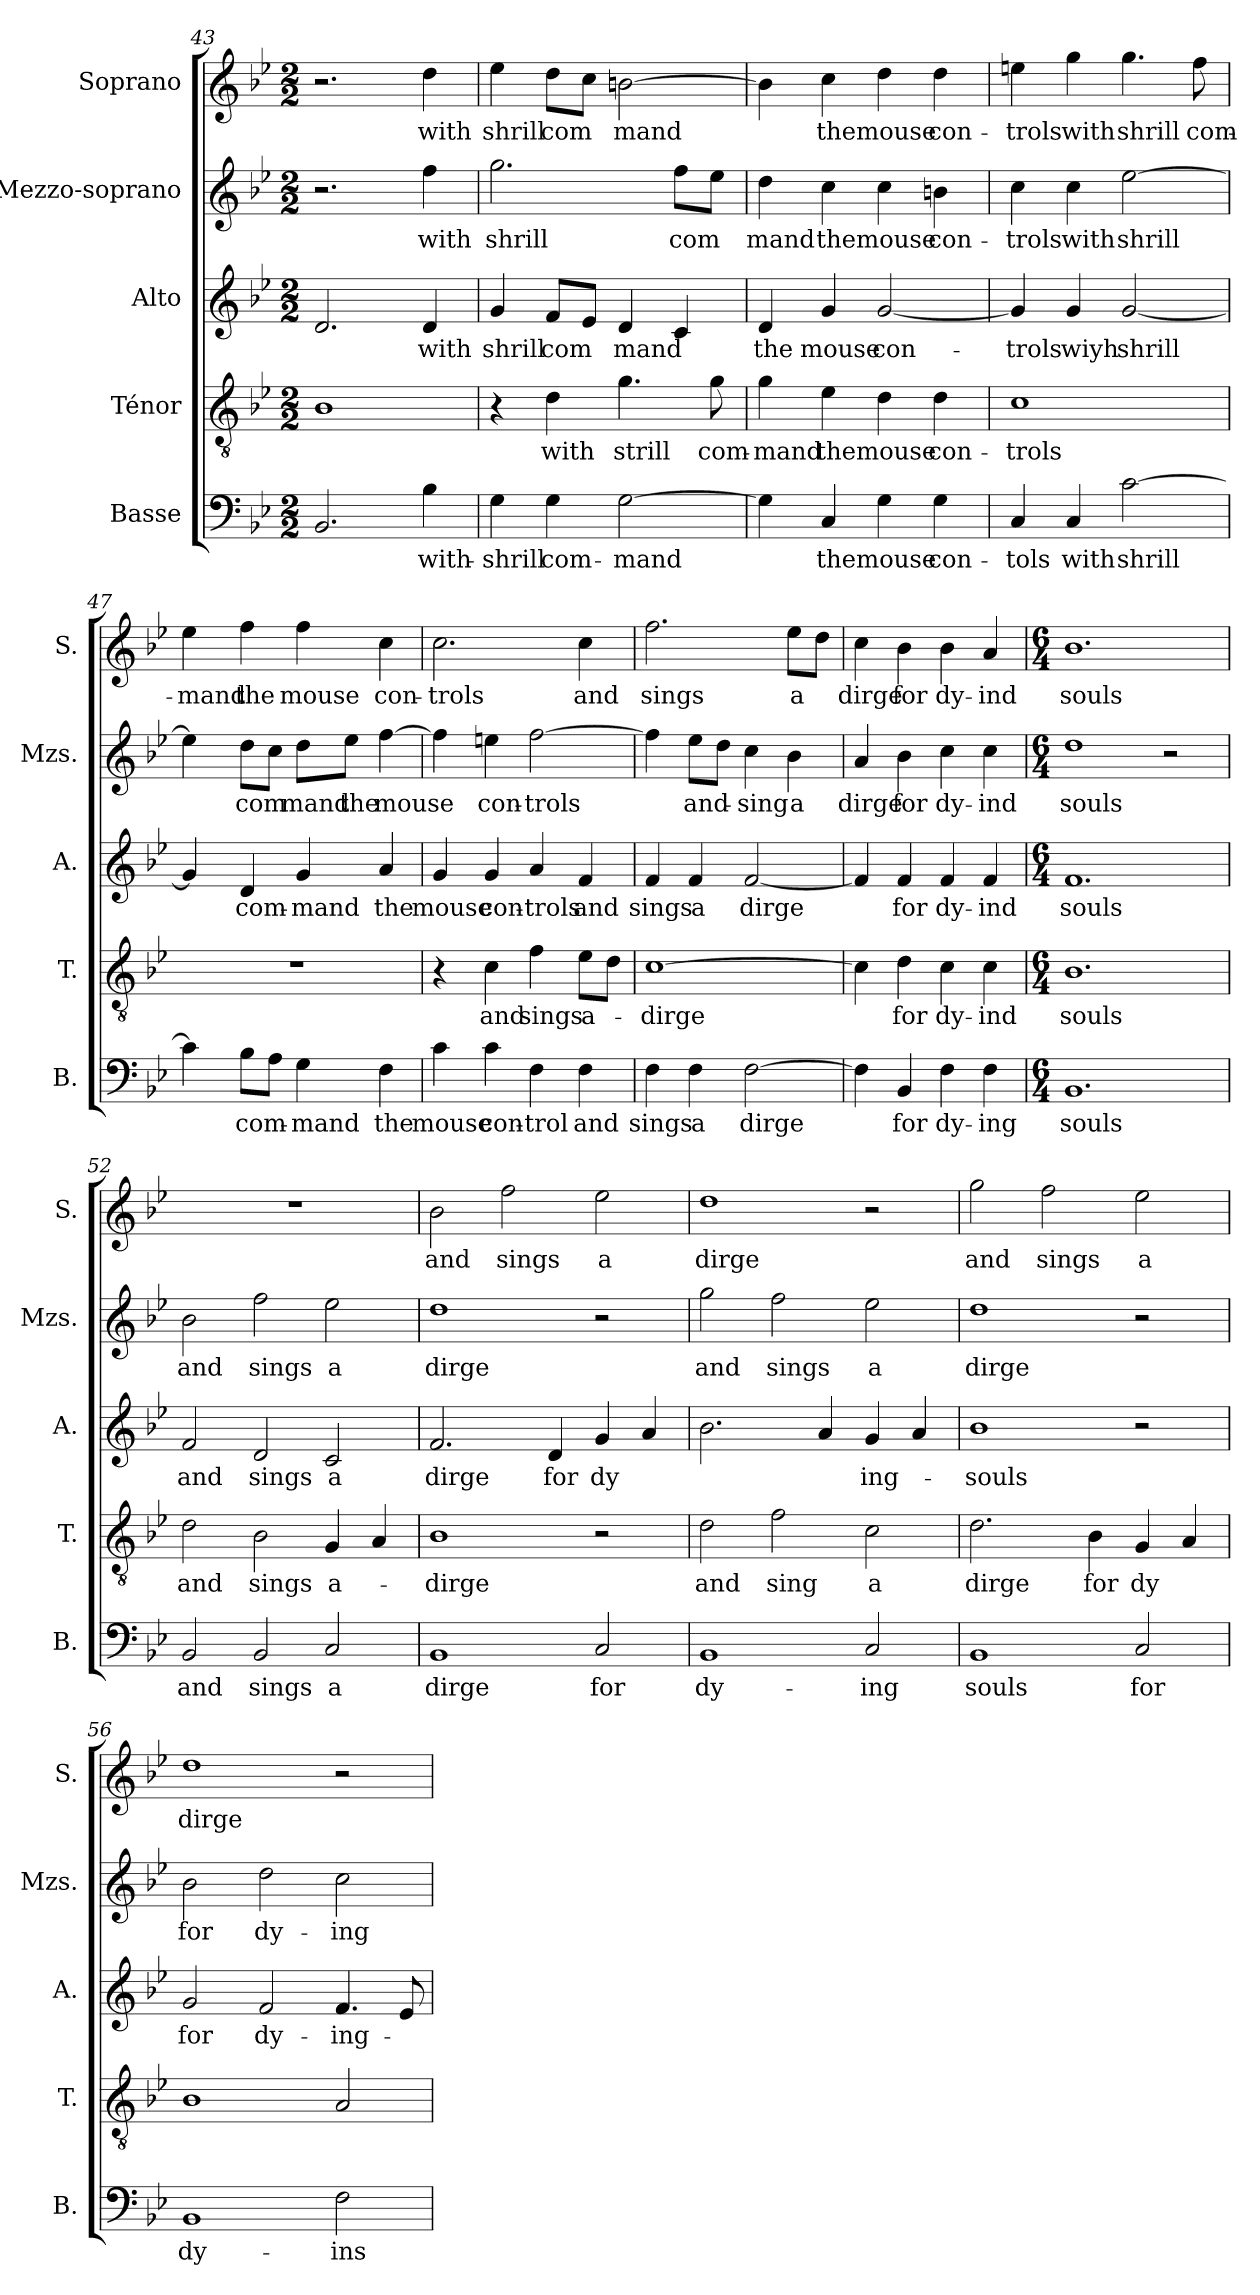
**kern	**text	**kern	**text	**kern	**text	**kern	**text	**kern	**text
*part5	*part5	*part4	*part4	*part3	*part3	*part2	*part2	*part1	*part1
*staff5	*staff5	*staff4	*staff4	*staff3	*staff3	*staff2	*staff2	*staff1	*staff1
*I"Basse	*	*I"Ténor	*	*I"Alto	*	*I"Mezzo-soprano	*	*I"Soprano	*
*I'B.	*	*I'T.	*	*I'A.	*	*I'Mzs.	*	*I'S.	*
*clefF4	*	*clefGv2	*	*clefG2	*	*clefG2	*	*clefG2	*
*k[b-e-]	*	*k[b-e-]	*	*k[b-e-]	*	*k[b-e-]	*	*k[b-e-]	*
*M2/2	*	*M2/2	*	*M2/2	*	*M2/2	*	*M2/2	*
=43	=43	=43	=43	=43	=43	=43	=43	=43	=43
2.BB-/	.	1B-	.	2.d/	.	2.r	.	2.r	.
!	!LO:LY:b	!	!	!	!LO:LY:b	!	!LO:LY:b	!	!LO:LY:b
4B-\	with-	.	.	4d/	with	4ff\	with	4dd\	with
!!LO:PB:g=z
=44	=44	=44	=44	=44	=44	=44	=44	=44	=44
!	!LO:LY:b	!	!	!	!LO:LY:b	!	!LO:LY:b	!	!LO:LY:b
4G\	-shrill	4r	.	4g/	shrill	2.gg\	shrill	4ee-\	shrill
!	!LO:LY:b	!	!LO:LY:b	!	!LO:LY:b	!	!	!	!LO:LY:b
4G\	com-	4d\	with	8f/L	com	.	.	8dd\L	com
.	.	.	.	8e-/J	.	.	.	8cc\J	.
!	!LO:LY:b	!	!LO:LY:b	!	!LO:LY:b	!	!	!	!LO:LY:b
[2G\	-mand	4.g\	strill	4d/	mand	.	.	[2bn\	mand
!	!	!	!	!	!	!	!LO:LY:b	!	!
.	.	.	.	4c/	.	8ff\L	com	.	.
!	!	!	!LO:LY:b	!	!	!	!	!	!
.	.	8g\	com-	.	.	8ee-\J	.	.	.
=45	=45	=45	=45	=45	=45	=45	=45	=45	=45
!	!	!	!LO:LY:b	!	!LO:LY:b	!	!LO:LY:b	!	!
4G\]	.	4g\	-mand	4d/	the	4dd\	mand	4b\]	.
!	!LO:LY:b	!	!LO:LY:b	!	!LO:LY:b	!	!LO:LY:b	!	!LO:LY:b
4C/	the	4e-\	the	4g/	mouse	4cc\	the	4cc\	the
!	!LO:LY:b	!	!LO:LY:b	!	!LO:LY:b	!	!LO:LY:b	!	!LO:LY:b
4G\	mouse	4d\	mouse	[2g/	con-	4cc\	mouse	4dd\	mouse
!	!LO:LY:b	!	!LO:LY:b	!	!	!	!LO:LY:b	!	!LO:LY:b
4G\	con-	4d\	con-	.	.	4bn\	con-	4dd\	con-
=46	=46	=46	=46	=46	=46	=46	=46	=46	=46
!	!LO:LY:b	!	!LO:LY:b	!	!LO:LY:b	!	!LO:LY:b	!	!LO:LY:b
4C/	-tols	1c	-trols	4g/]	-trols	4cc\	-trols	4een\	-trols
!	!LO:LY:b	!	!	!	!LO:LY:b	!	!LO:LY:b	!	!LO:LY:b
4C/	with	.	.	4g/	wiyh	4cc\	with	4gg\	with
!	!LO:LY:b	!	!	!	!LO:LY:b	!	!LO:LY:b	!	!LO:LY:b
[2c\	shrill	.	.	[2g/	shrill	[2ee-\	shrill	4.gg\	shrill
!	!	!	!	!	!	!	!	!	!LO:LY:b
.	.	.	.	.	.	.	.	8ff\	com-
!!LO:LB:g=z
=47	=47	=47	=47	=47	=47	=47	=47	=47	=47
!	!	!	!	!	!	!	!	!	!LO:LY:b
4c\]	.	1r	.	4g/]	.	4ee-\]	.	4ee-\	-mand
!	!LO:LY:b	!	!	!	!LO:LY:b	!	!LO:LY:b	!	!LO:LY:b
8B-\L	com-	.	.	4d/	com-	8dd\L	com	4ff\	the
8A\J	.	.	.	.	.	8cc\J	.	.	.
!	!LO:LY:b	!	!	!	!LO:LY:b	!	!LO:LY:b	!	!LO:LY:b
4G\	-mand	.	.	4g/	-mand	8dd\L	mand	4ff\	mouse
!	!	!	!	!	!	!	!LO:LY:b	!	!
.	.	.	.	.	.	8ee-\J	the	.	.
!	!LO:LY:b	!	!	!	!LO:LY:b	!	!LO:LY:b	!	!LO:LY:b
4F\	the	.	.	4a/	the	[4ff\	mouse	4cc\	con-
=48	=48	=48	=48	=48	=48	=48	=48	=48	=48
!	!LO:LY:b	!	!	!	!LO:LY:b	!	!	!	!LO:LY:b
4c\	mouse	4r	.	4g/	mouse	4ff\]	.	2.cc\	-trols
!	!LO:LY:b	!	!LO:LY:b	!	!LO:LY:b	!	!LO:LY:b	!	!
4c\	con-	4c\	and	4g/	con-	4een\	con-	.	.
!	!LO:LY:b	!	!LO:LY:b	!	!LO:LY:b	!	!LO:LY:b	!	!
4F\	-trol	4f\	sings	4a/	-trols	[2ff\	-trols	.	.
!	!LO:LY:b	!	!LO:LY:b	!	!LO:LY:b	!	!	!	!LO:LY:b
4F\	and	8e-\L	a-	4f/	and	.	.	4cc\	and
.	.	8d\J	.	.	.	.	.	.	.
=49	=49	=49	=49	=49	=49	=49	=49	=49	=49
!	!LO:LY:b	!	!LO:LY:b	!	!LO:LY:b	!	!	!	!LO:LY:b
4F\	sings	[1c	-dirge	4f/	sings	4ff\]	.	2.ff\	sings
!	!LO:LY:b	!	!	!	!LO:LY:b	!	!LO:LY:b	!	!
4F\	a	.	.	4f/	a	8ee-\L	and-	.	.
.	.	.	.	.	.	8dd\J	.	.	.
!	!LO:LY:b	!	!	!	!LO:LY:b	!	!LO:LY:b	!	!
[2F\	dirge	.	.	[2f/	dirge	4cc\	-sing	.	.
!	!	!	!	!	!	!	!LO:LY:b	!	!LO:LY:b
.	.	.	.	.	.	4b-\	a	8ee-\L	a
.	.	.	.	.	.	.	.	8dd\J	.
=50	=50	=50	=50	=50	=50	=50	=50	=50	=50
!	!	!	!	!	!	!	!LO:LY:b	!	!LO:LY:b
4F\]	.	4c\]	.	4f/]	.	4a/	dirge	4cc\	dirge
!	!LO:LY:b	!	!LO:LY:b	!	!LO:LY:b	!	!LO:LY:b	!	!LO:LY:b
4BB-/	for	4d\	for	4f/	for	4b-\	for	4b-\	for
!	!LO:LY:b	!	!LO:LY:b	!	!LO:LY:b	!	!LO:LY:b	!	!LO:LY:b
4F\	dy-	4c\	dy-	4f/	dy-	4cc\	dy-	4b-\	dy-
!	!LO:LY:b	!	!LO:LY:b	!	!LO:LY:b	!	!LO:LY:b	!	!LO:LY:b
4F\	-ing	4c\	-ind	4f/	-ind	4cc\	-ind	4a/	-ind
!!LO:PB:g=z
=51	=51	=51	=51	=51	=51	=51	=51	=51	=51
*M6/4	*	*M6/4	*	*M6/4	*	*M6/4	*	*M6/4	*
!	!LO:LY:b	!	!LO:LY:b	!	!LO:LY:b	!	!LO:LY:b	!	!LO:LY:b
1.BB-	souls	1.B-	souls	1.f	souls	1dd	souls	1.b-	souls
.	.	.	.	.	.	2r	.	.	.
=52	=52	=52	=52	=52	=52	=52	=52	=52	=52
!	!LO:LY:b	!	!LO:LY:b	!	!LO:LY:b	!	!LO:LY:b	!	!
2BB-/	and	2d\	and	2f/	and	2b-\	and	1.r	.
!	!LO:LY:b	!	!LO:LY:b	!	!LO:LY:b	!	!LO:LY:b	!	!
2BB-/	sings	2B-\	sings	2d/	sings	2ff\	sings	.	.
!	!LO:LY:b	!	!LO:LY:b	!	!LO:LY:b	!	!LO:LY:b	!	!
2C/	a	4G/	a-	2c/	a	2ee-\	a	.	.
.	.	4A/	.	.	.	.	.	.	.
=53	=53	=53	=53	=53	=53	=53	=53	=53	=53
!	!LO:LY:b	!	!LO:LY:b	!	!LO:LY:b	!	!LO:LY:b	!	!LO:LY:b
1BB-	dirge	1B-	-dirge	2.f/	dirge	1dd	dirge	2b-\	and
!	!	!	!	!	!	!	!	!	!LO:LY:b
.	.	.	.	.	.	.	.	2ff\	sings
!	!	!	!	!	!LO:LY:b	!	!	!	!
.	.	.	.	4d/	for	.	.	.	.
!	!LO:LY:b	!	!	!	!LO:LY:b	!	!	!	!LO:LY:b
2C/	for	2r	.	4g/	-dy	2r	.	2ee-\	a
.	.	.	.	4a/	.	.	.	.	.
=54	=54	=54	=54	=54	=54	=54	=54	=54	=54
!	!LO:LY:b	!	!LO:LY:b	!	!	!	!LO:LY:b	!	!LO:LY:b
1BB-	dy-	2d\	and	2.b-\	.	2gg\	and	1dd	dirge
!	!	!	!LO:LY:b	!	!	!	!LO:LY:b	!	!
.	.	2f\	sing	.	.	2ff\	sings	.	.
.	.	.	.	4a/	.	.	.	.	.
!	!LO:LY:b	!	!LO:LY:b	!	!LO:LY:b	!	!LO:LY:b	!	!
2C/	-ing	2c\	a	4g/	ing-	2ee-\	a	2r	.
.	.	.	.	4a/	.	.	.	.	.
=55	=55	=55	=55	=55	=55	=55	=55	=55	=55
!	!LO:LY:b	!	!LO:LY:b	!	!LO:LY:b	!	!LO:LY:b	!	!LO:LY:b
1BB-	souls	2.d\	dirge	1b-	-souls	1dd	dirge	2gg\	and
!	!	!	!	!	!	!	!	!	!LO:LY:b
.	.	.	.	.	.	.	.	2ff\	sings
!	!	!	!LO:LY:b	!	!	!	!	!	!
.	.	4B-\	for	.	.	.	.	.	.
!	!LO:LY:b	!	!LO:LY:b	!	!	!	!	!	!LO:LY:b
2C/	for	4G/	dy	2r	.	2r	.	2ee-\	a
.	.	4A/	.	.	.	.	.	.	.
!!LO:LB:g=z
=56	=56	=56	=56	=56	=56	=56	=56	=56	=56
!	!LO:LY:b	!	!	!	!LO:LY:b	!	!LO:LY:b	!	!LO:LY:b
1BB-	dy-	1B-	.	2g/	for	2b-\	for	1dd	dirge
!	!	!	!	!	!LO:LY:b	!	!LO:LY:b	!	!
.	.	.	.	2f/	dy-	2dd\	dy-	.	.
!	!LO:LY:b	!	!	!	!LO:LY:b	!	!LO:LY:b	!	!
2F\	-ins	2A/	.	4.f/	-ing-	2cc\	-ing	2r	.
.	.	.	.	8e-/	.	.	.	.	.
=	=	=	=	=	=	=	=	=	=
*-	*-	*-	*-	*-	*-	*-	*-	*-	*-
